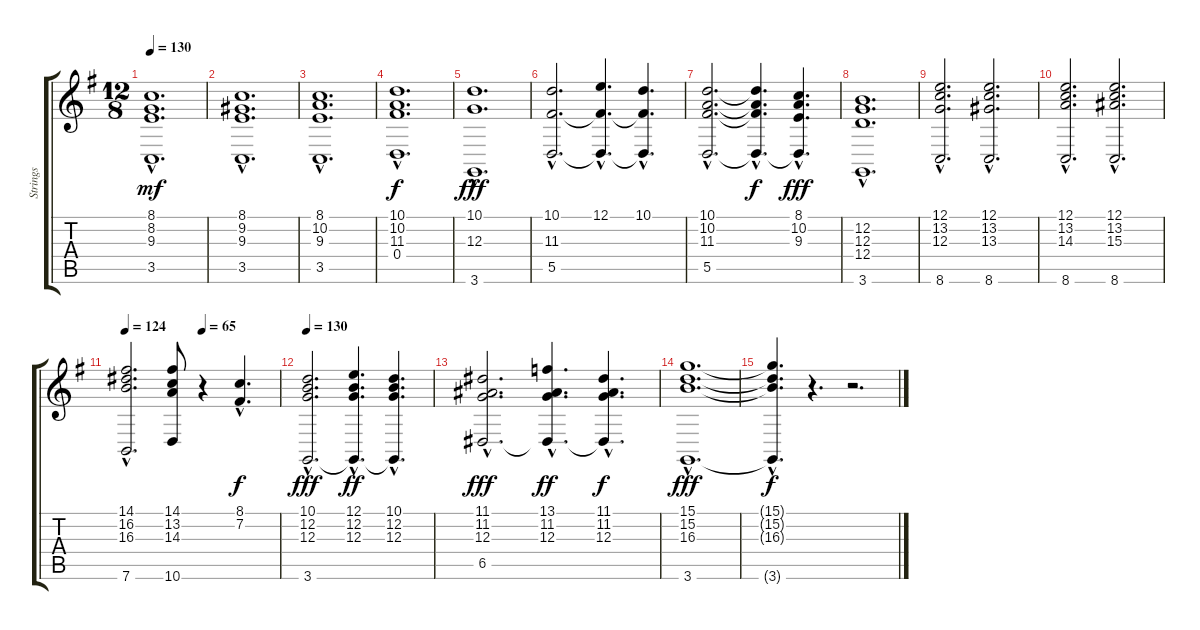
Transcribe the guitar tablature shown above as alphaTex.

\track ("Strings" "Strings") {instrument stringensemble1}
\staff {score tabs}
\tuning (E4 B3 G3 D3 A2 E2) {hide}
\ts (12 8)
\tempo 130
\clef g2
\ks g
(8.1{hac} 8.2{hac} 9.3{hac} 3.5{hac}).1{d dy mf volume 12} |
(8.1{hac} 9.2{hac} 9.3{hac} 3.5{hac}).1{d} |
(8.1{hac} 10.2{hac} 9.3{hac} 3.5{hac}).1{d} |
(10.1{hac} 10.2{hac} 11.3{hac} 0.4{hac}).1{d dy f} |
(10.1{hac} 12.3{hac} 3.6{hac}).1{d dy fff} |
(10.1{hac} 11.3{hac} 5.5{hac}).2{d} (12.1{hac} 11.3{hac t} 5.5{hac t}).4{d} (10.1{hac} 11.3{hac t} 5.5{hac t}).4{d} |
(10.1{hac} 10.2{hac} 11.3{hac} 5.5{hac}).2{d} (10.1{hac t} 10.2{hac t} 11.3{hac t} 5.5{hac t}).4{d dy f} (8.1{hac} 10.2{hac} 9.3{hac} 5.5{hac t}).4{d dy fff} |
(12.2{hac} 12.3{hac} 12.4{hac} 3.6{hac}).1{d} |
(12.1{hac} 13.2{hac} 12.3{hac} 8.6{hac}).2{d volume 12} (12.1{hac} 13.2{hac} 13.3{hac} 8.6{hac}).2{d} |
(12.1{hac} 13.2{hac} 14.3{hac} 8.6{hac}).2{d} (12.1{hac} 13.2{hac} 15.3{hac} 8.6{hac}).2{d} |
\tempo (65 0.5)
\tempo 124
(14.1{hac} 16.2{hac} 16.3{hac} 7.6{hac}).2{d} (14.1 13.2 14.3 10.6).8 r.4 (8.1{hac} 7.2{hac}).4{d dy f} |
\tempo 130
(10.1{hac} 12.2{hac} 12.3{hac} 3.6{hac}).2{d dy fff} (12.1{hac} 12.2{hac} 12.3{hac} 3.6{hac t}).4{d dy ff} (10.1{hac} 12.2{hac} 12.3{hac} 3.6{hac t}).4{d} |
(11.1{hac} 11.2{hac} 12.3{hac} 6.5{hac}).2{d dy fff} (13.1{hac} 11.2{hac} 12.3{hac} 6.5{hac t}).4{d dy ff} (11.1{hac} 11.2{hac} 12.3{hac} 6.5{hac t}).4{d dy f} |
(15.1{hac} 15.2{hac} 16.3{hac} 3.6{hac}).1{d dy fff} |
(15.1{hac t} 15.2{hac t} 16.3{hac t} 3.6{hac t}).4{d dy f} r.4{d} r.2{d}
